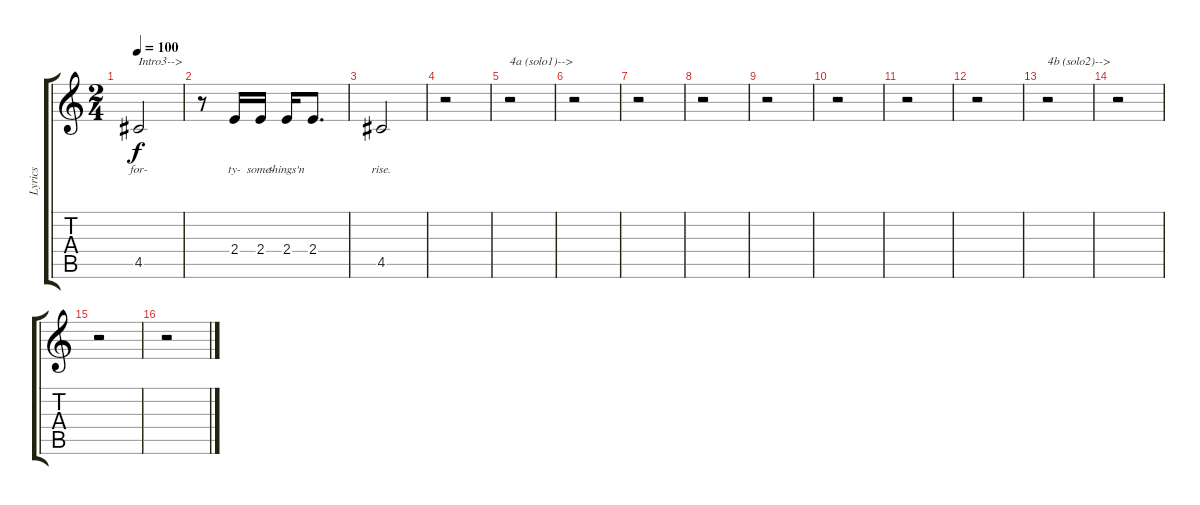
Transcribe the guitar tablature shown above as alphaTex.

\track ("Lyrics" "Lyrics") {instrument electricguitarjazz}
\staff {score tabs}
\tuning (E4 B3 G3 D3 A2 E2) {hide}
\ts (2 4)
\tempo 100
\clef g2
\ks c
4.5.2{txt "Intro3-->" lyrics (0 "for-") lyrics (1 "") lyrics (2 "") lyrics (3 "") lyrics (4 "") dy f} |
r.8 2.4.16{lyrics (0 "ty-") lyrics (1 "") lyrics (2 "") lyrics (3 "") lyrics (4 "")} 2.4.16{lyrics (0 "some-") lyrics (1 "") lyrics (2 "") lyrics (3 "") lyrics (4 "")} 2.4.16{lyrics (0 "things'n") lyrics (1 "") lyrics (2 "") lyrics (3 "") lyrics (4 "")} 2.4.8{d lyrics (0 "") lyrics (1 "") lyrics (2 "") lyrics (3 "") lyrics (4 "")} |
4.5.2{lyrics (0 "rise.") lyrics (1 "") lyrics (2 "") lyrics (3 "") lyrics (4 "")} |
r.2 |
r.2{txt "4a (solo1)-->"} |
r.2 |
r.2 |
r.2 |
r.2 |
r.2 |
r.2 |
r.2 |
r.2{txt "4b (solo2)-->"} |
r.2 |
r.2 |
r.2
